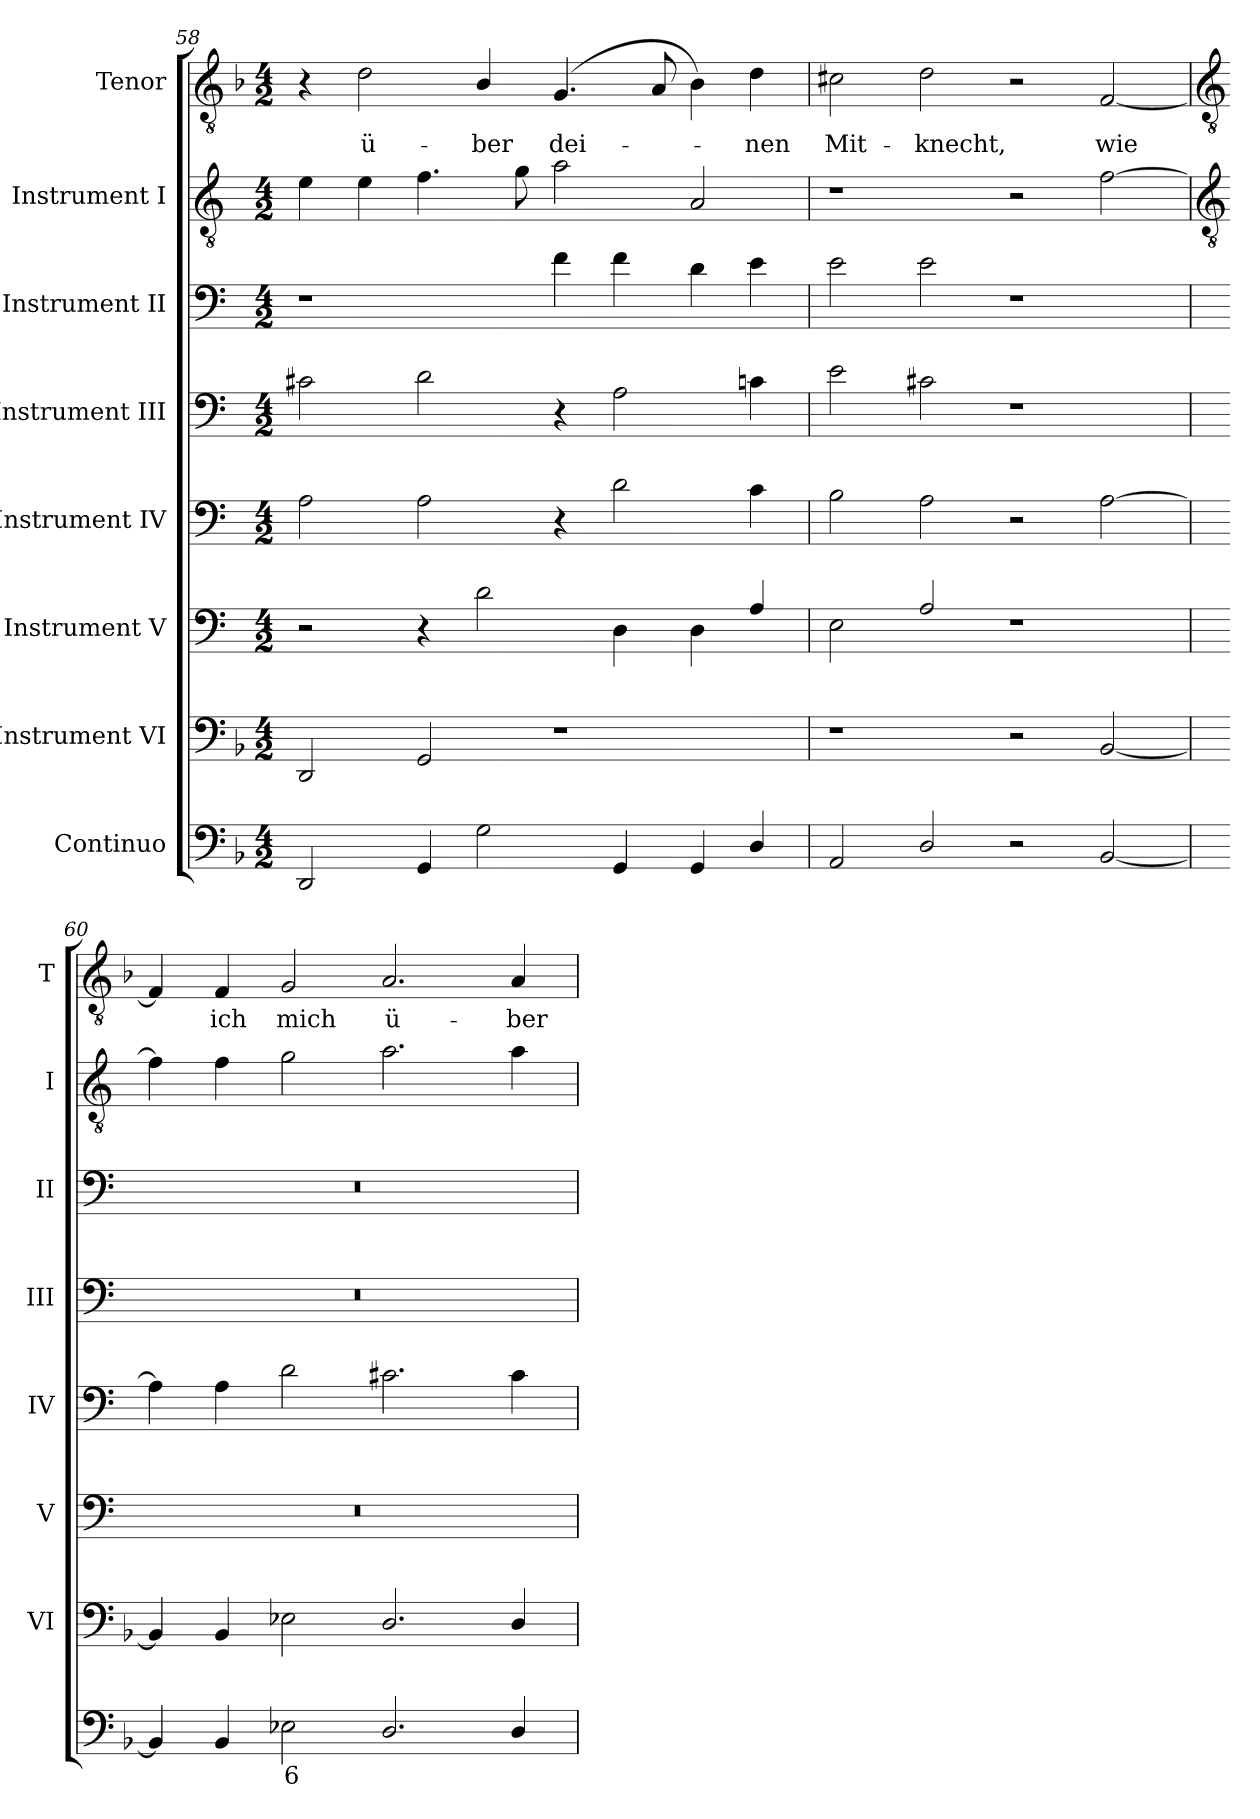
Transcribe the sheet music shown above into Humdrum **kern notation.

**kern	**text	**kern	**kern	**kern	**kern	**kern	**kern	**kern	**text
*part8	*part8	*part7	*part6	*part5	*part4	*part3	*part2	*part1	*part1
*staff8	*staff8	*staff7	*staff6	*staff5	*staff4	*staff3	*staff2	*staff1	*staff1
*I"Continuo	*	*I"Instrument VI	*I"Instrument V	*I"Instrument IV	*I"Instrument III	*I"Instrument II	*I"Instrument I	*I"Tenor	*
*	*	*I'VI	*I'V	*I'IV	*I'III	*I'II	*I'I	*I'T	*
*clefF4	*	*clefF4	*clefF4	*clefF4	*clefF4	*clefF4	*clefGv2	*clefGv2	*
*	*	*	*ITrd4c7	*ITrd4c7	*ITrd4c7	*ITrd4c7	*ITrd4c7	*	*
*k[b-]	*	*k[b-]	*k[b-]	*k[b-]	*k[b-]	*k[b-]	*k[b-]	*k[b-]	*
*F:	*	*F:	*F:	*F:	*F:	*F:	*F:	*F:	*
*M4/2	*	*M4/2	*M4/2	*M4/2	*M4/2	*M4/2	*M4/2	*M4/2	*
=58	=58	=58	=58	=58	=58	=58	=58	=58	=58
2DD	.	2DD	2r	2D	2F#X	1r	4A	4r	.
!	!	!	!	!	!	!	!	!	!LO:LY:b
.	.	.	.	.	.	.	4A	2d	ü-
4GG	.	2GG	4r	2D	2G	.	4.B-	.	.
!	!	!	!	!	!	!	!	!	!LO:LY:b
2G	.	.	2G	.	.	.	.	4B-/	-ber
.	.	.	.	.	.	.	8c	.	.
!	!	!	!	!	!	!	!	!	!LO:LY:b
.	.	1r	.	4r	4r	4B-	2d	(<4.G	dei-
4GG	.	.	4GG	2G	2D	4B-	.	.	.
.	.	.	.	.	.	.	.	8A	.
4GG	.	.	4GG	.	.	4G	2D	4B-)	.
!	!	!	!	!	!	!	!	!	!LO:LY:b
4D/	.	.	4D/	4F	4Fn	4A	.	4d	nen
=59	=59	=59	=59	=59	=59	=59	=59	=59	=59
!	!	!	!	!	!	!	!	!	!LO:LY:b
2AA	.	1r	2AA	2E	2A	2A	1r	2c#X	Mit-
!	!	!	!	!	!	!	!	!	!LO:LY:b
2D/	.	.	2D/	2D	2F#X	2A	.	2d	-knecht,
2r	.	2r	1r	2r	1r	1r	2r	2r	.
!	!	!	!	!	!	!	!	!	!LO:LY:b
[2BB-	.	[2BB-	.	[2D	.	.	[2B-	[2F	wie
!!LO:LB:g=z
=60	=60	=60	=60	=60	=60	=60	=60	=60	=60
*	*	*	*	*	*	*	*clefGv2	*clefGv2	*
4BB-]	.	4BB-]	0r	4D]	0r	0r	4B-]	4F]	.
!	!	!	!	!	!	!	!	!	!LO:LY:b
4BB-	.	4BB-	.	4D	.	.	4B-	4F	ich
!	!LO:LY:b	!	!	!	!	!	!	!	!LO:LY:b
2E-X	6	2E-X	.	2G	.	.	2c	2G	mich
!	!	!	!	!	!	!	!	!	!LO:LY:b
2.D/	.	2.D/	.	2.F#X	.	.	2.d	2.A	ü-
!	!	!	!	!	!	!	!	!	!LO:LY:b
4D/	.	4D/	.	4F#	.	.	4d	4A	-ber
=	=	=	=	=	=	=	=	=	=
*-	*-	*-	*-	*-	*-	*-	*-	*-	*-
